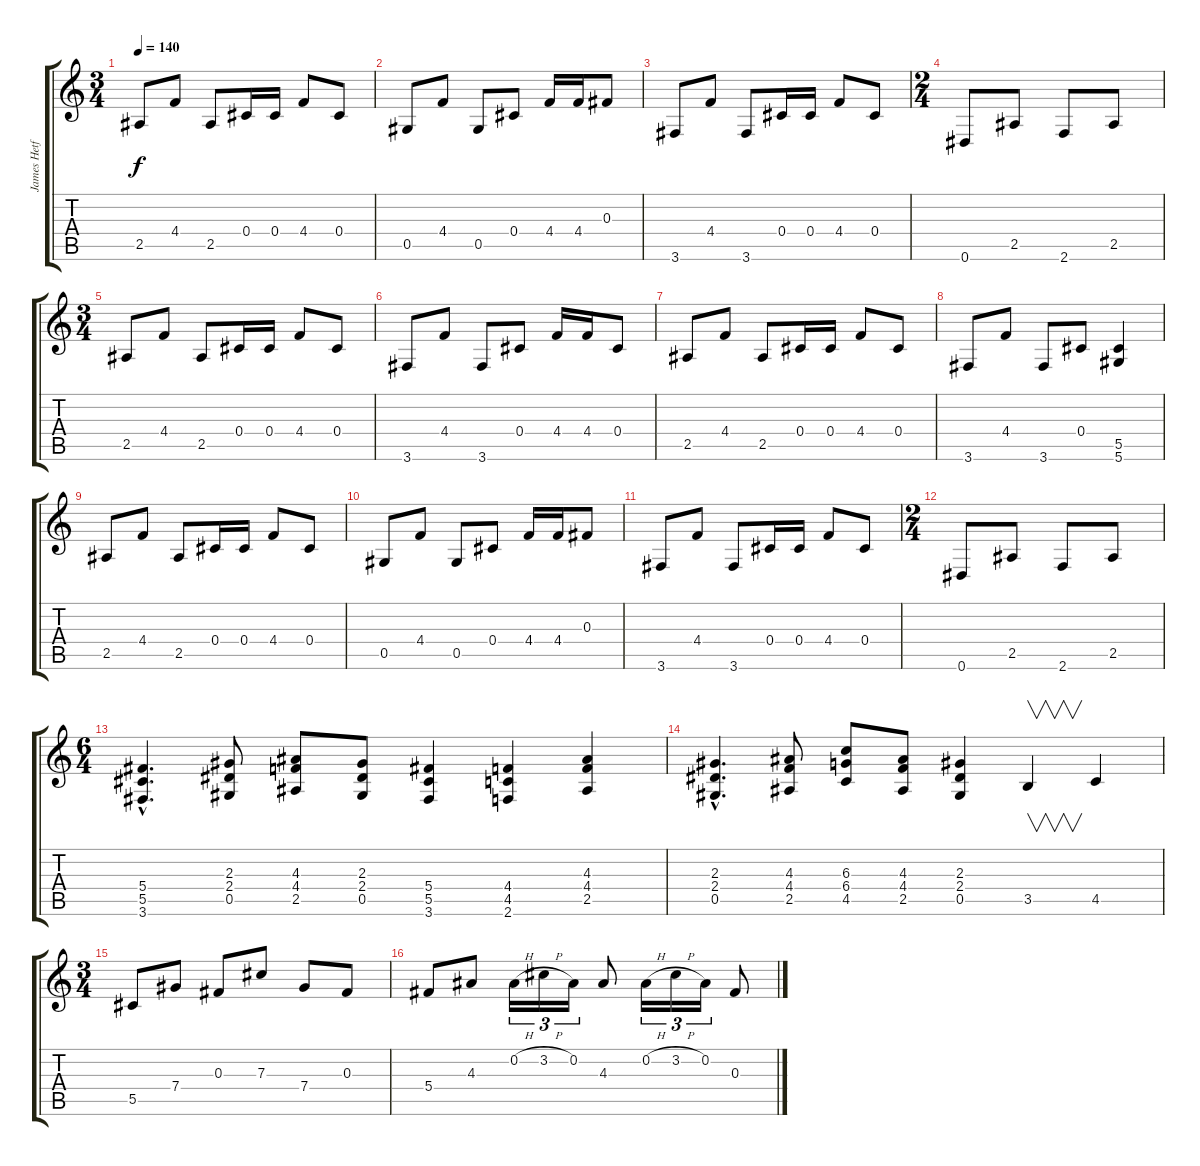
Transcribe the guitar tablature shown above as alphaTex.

\track ("James Hetfield" "James Hetf") {instrument electricguitarclean}
\staff {score tabs}
\tuning (Eb4 Bb3 Gb3 Db3 Ab2 Eb2) {hide}
\ts (3 4)
\tempo 140
\clef g2
\ks c
2.5.8{dy f} 4.4.8 2.5.8 0.4.16 0.4.16 4.4.8 0.4.8 |
0.5.8 4.4.8 0.5.8 0.4.8 4.4.16 4.4.16 0.3.8 |
3.6.8 4.4.8 3.6.8 0.4.16 0.4.16 4.4.8 0.4.8 |
\ts (2 4)
0.6.8 2.5.8 2.6.8 2.5.8 |
\ts (3 4)
2.5.8 4.4.8 2.5.8 0.4.16 0.4.16 4.4.8 0.4.8 |
3.6.8 4.4.8 3.6.8 0.4.8 4.4.16 4.4.16 0.4.8 |
2.5.8 4.4.8 2.5.8 0.4.16 0.4.16 4.4.8 0.4.8 |
3.6.8 4.4.8 3.6.8 0.4.8 (5.5 5.6).4 |
2.5.8 4.4.8 2.5.8 0.4.16 0.4.16 4.4.8 0.4.8 |
0.5.8 4.4.8 0.5.8 0.4.8 4.4.16 4.4.16 0.3.8 |
3.6.8 4.4.8 3.6.8 0.4.16 0.4.16 4.4.8 0.4.8 |
\ts (2 4)
0.6.8 2.5.8 2.6.8 2.5.8 |
\ts (6 4)
(5.4{hac} 5.5{hac} 3.6{hac}).4{d instrument distortionguitar} (2.3 2.4 0.5).8 (4.3 4.4 2.5).8 (2.3 2.4 0.5).8 (5.4 5.5 3.6).4 (4.4 4.5 2.6).4 (4.3 4.4 2.5).4 |
(2.3{hac} 2.4{hac} 0.5{hac}).4{d} (4.3 4.4 2.5).8 (6.3 6.4 4.5).8 (4.3 4.4 2.5).8 (2.3 2.4 0.5).4 3.5.4{v} 4.5.4 |
\ts (3 4)
5.5.8{instrument electricguitarclean} 7.4.8 0.3.8 7.3.8 7.4.8 0.3.8 |
5.4.8 4.3.8 0.2{h}.16{tu (3 2)} 3.2{h}.16{tu (3 2)} 0.2.16{tu (3 2)} 4.3.8 0.2{h}.16{tu (3 2)} 3.2{h}.16{tu (3 2)} 0.2.16{tu (3 2)} 0.3.8
